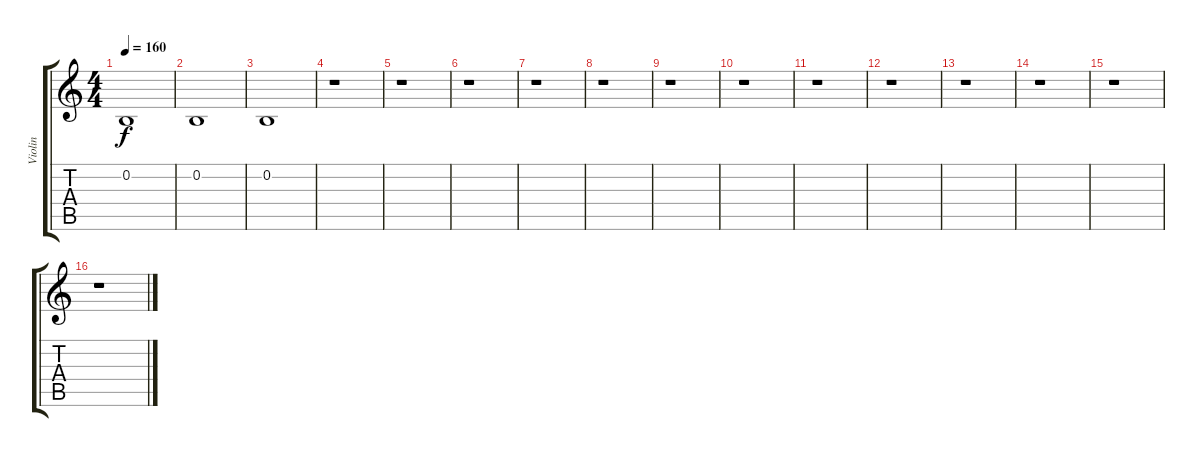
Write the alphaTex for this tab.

\track ("Violin" "Violin") {instrument violin}
\staff {score tabs}
\tuning (E4 B3 G3 D3 A2 E2) {hide}
\ts (4 4)
\tempo 160
\clef g2
\ks c
0.2.1{dy f} |
0.2.1 |
0.2.1 |
r.1 |
r.1 |
r.1 |
r.1 |
r.1 |
r.1 |
r.1 |
r.1 |
r.1 |
r.1 |
r.1 |
r.1 |
r.1
